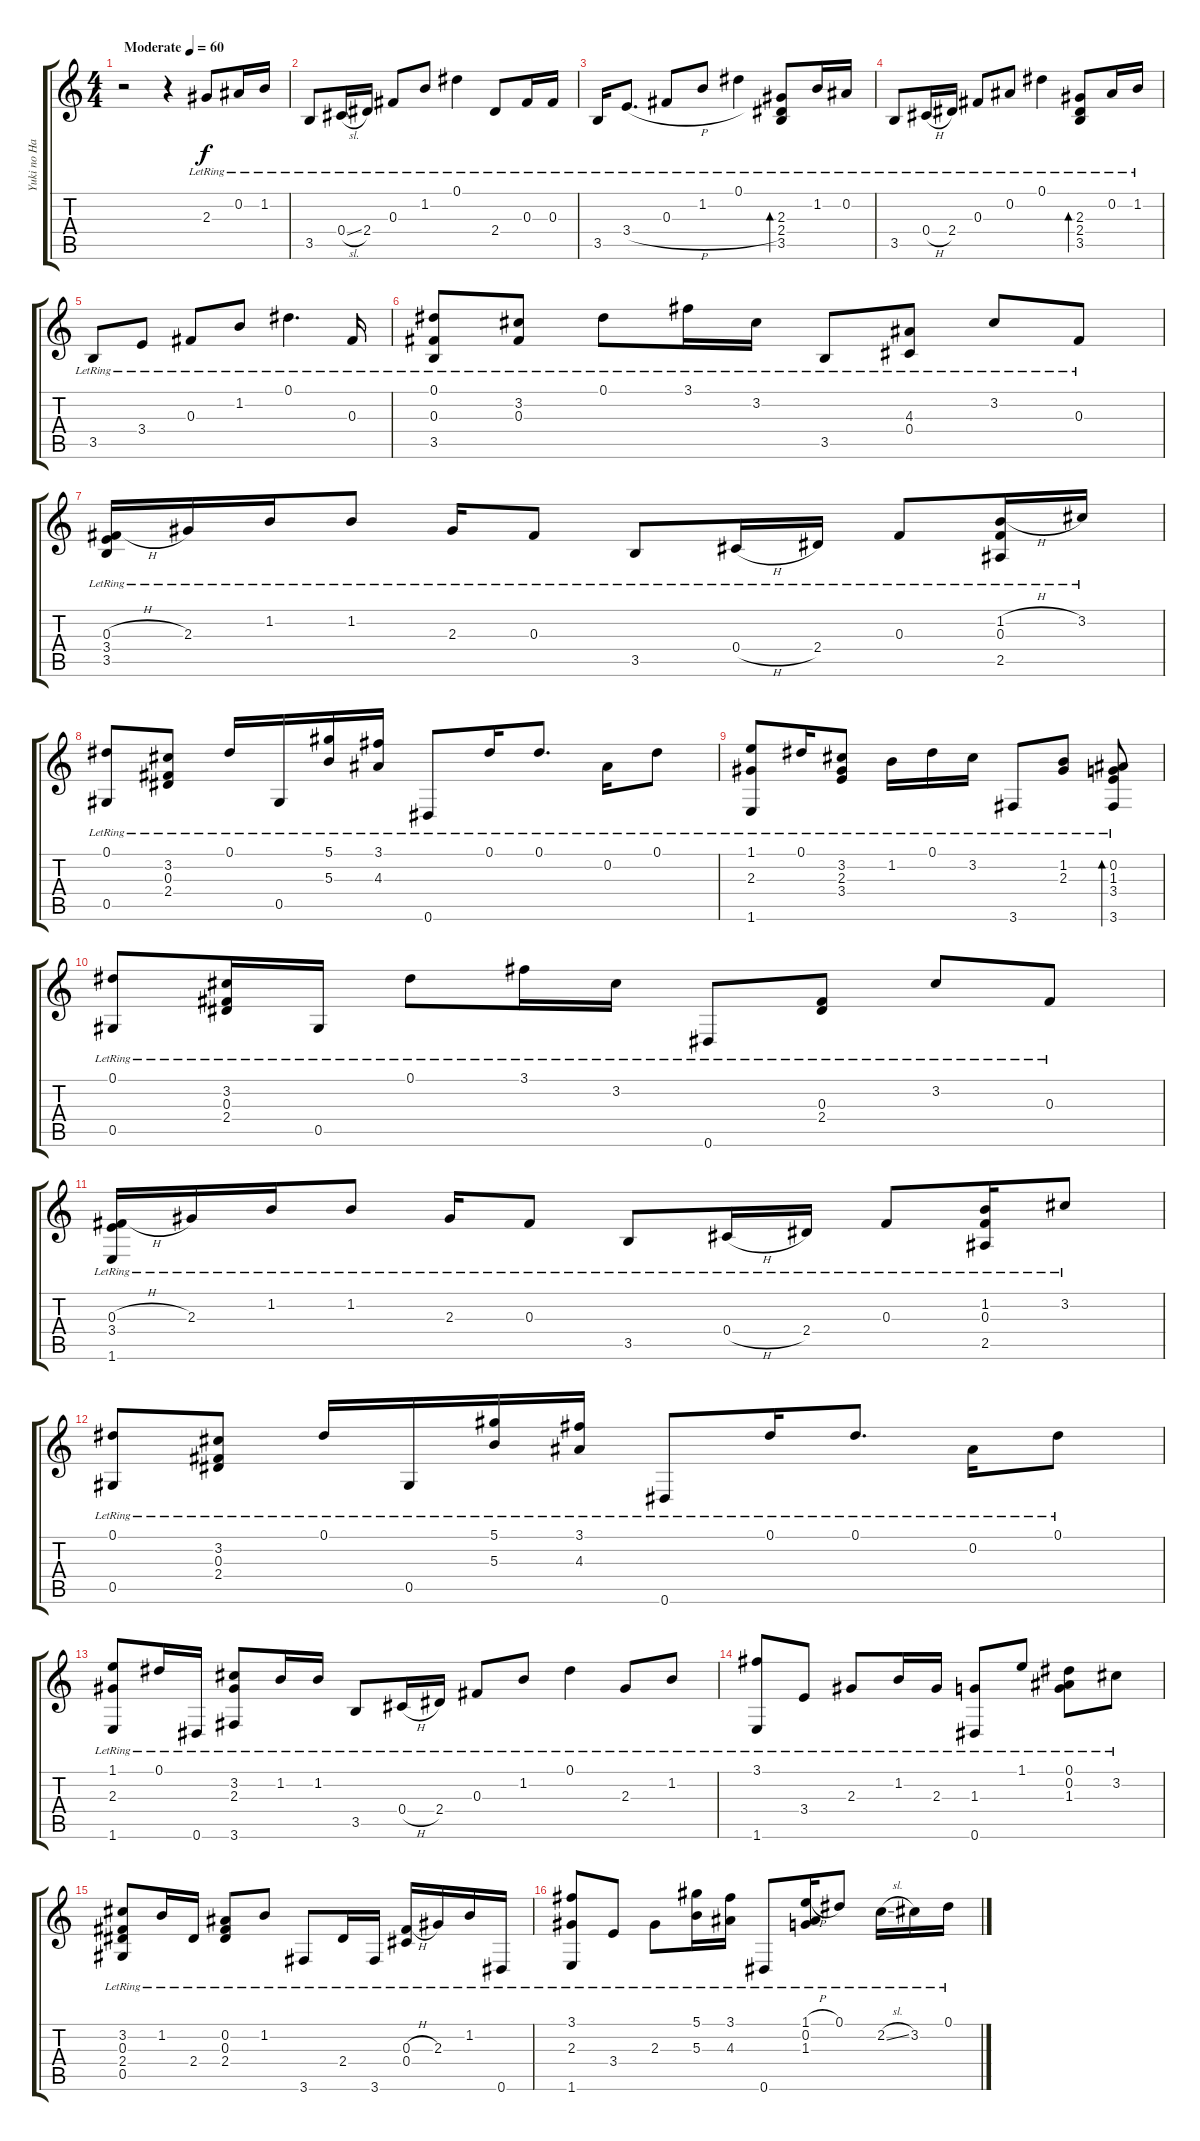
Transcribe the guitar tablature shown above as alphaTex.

\track ("Yuki no Hana - Sungha Jung" "Yuki no Ha") {instrument acousticguitarsteel}
\staff {score tabs}
\tuning (Eb4 Bb3 Gb3 Db3 Ab2 Eb2) {hide}
\ts (4 4)
\tempo (60 "Moderate")
\clef g2
\ks c
r.2{dy f instrument acousticguitarsteel} r.4 2.3{lr}.8 0.2{lr}.16 1.2{lr}.16 |
3.5{lr}.8 0.4{sl lr}.16 2.4{lr}.16 0.3{lr}.8 1.2{lr}.8 0.1{lr}.4 2.4{lr}.8 0.3{lr}.16 0.3{lr}.16 |
3.5{lr}.16 3.4{h lr}.8{d} 0.3{lr}.8 1.2{lr}.8 0.1{lr}.4 (2.3{lr} 2.4{lr} 3.5{lr}).8{bd 60} 1.2{lr}.16 0.2{lr}.16 |
3.5{lr}.8 0.4{h lr}.16 2.4{lr}.16 0.3{lr}.8 0.2{lr}.8 0.1{lr}.4 (2.3{lr} 2.4{lr} 3.5{lr}).8{bd 60} 0.2{lr}.16 1.2{lr}.16 |
3.5{lr}.8 3.4{lr}.8 0.3{lr}.8 1.2{lr}.8 0.1{lr}.4{d} 0.3{lr}.16 |
(0.1{lr} 0.3{lr} 3.5{lr}).8 (3.2{lr} 0.3{lr}).8 0.1{lr}.8 3.1{lr}.16 3.2{lr}.16 3.5{lr}.8 (4.3{lr} 0.4{lr}).8 3.2{lr}.8 0.3{lr}.8 |
(0.3{h lr} 3.4{lr} 3.5{lr}).16 2.3{lr}.16 1.2{lr}.16 1.2{lr}.8 2.3{lr}.16 0.3{lr}.8 3.5{lr}.8 0.4{h lr}.16 2.4{lr}.16 0.3{lr}.8 (1.2{h lr} 0.3{lr} 2.5{lr}).16 3.2{lr}.16 |
(0.1{lr} 0.5{lr}).8 (3.2{lr} 0.3{lr} 2.4{lr}).8 0.1{lr}.16 0.5{lr}.16 (5.1{lr} 5.3{lr}).16 (3.1{lr} 4.3{lr}).16 0.6{lr}.8 0.1{lr}.16 0.1{lr}.8{d} 0.2{lr}.16 0.1{lr}.8 |
(1.1{lr} 2.3{lr} 1.6{lr}).8 0.1{lr}.16 (3.2{lr} 2.3{lr} 3.4{lr}).8 1.2{lr}.16 0.1{lr}.16 3.2{lr}.16 3.6{lr}.8 (1.2{lr} 2.3{lr}).8 (0.2{lr} 1.3{lr} 3.4{lr} 3.6{lr}).8{bd 60} |
(0.1{lr} 0.5{lr}).8 (3.2{lr} 0.3{lr} 2.4{lr}).16 0.5{lr}.16 0.1{lr}.8 3.1{lr}.16 3.2{lr}.16 0.6{lr}.8 (0.3{lr} 2.4{lr}).8 3.2{lr}.8 0.3{lr}.8 |
(0.3{h lr} 3.4{lr} 1.6{lr}).16 2.3{lr}.16 1.2{lr}.16 1.2{lr}.8 2.3{lr}.16 0.3{lr}.8 3.5{lr}.8 0.4{h lr}.16 2.4{lr}.16 0.3{lr}.8 (1.2{lr} 0.3{lr} 2.5{lr}).16 3.2{lr}.8 |
(0.1{lr} 0.5{lr}).8 (3.2{lr} 0.3{lr} 2.4{lr}).8 0.1{lr}.16 0.5{lr}.16 (5.1{lr} 5.3{lr}).16 (3.1{lr} 4.3{lr}).16 0.6{lr}.8 0.1{lr}.16 0.1{lr}.8{d} 0.2{lr}.16 0.1{lr}.8 |
(1.1{lr} 2.3{lr} 1.6{lr}).8 0.1{lr}.16 0.6{lr}.16 (3.2{lr} 2.3{lr} 3.6{lr}).8 1.2{lr}.16 1.2{lr}.16 3.5{lr}.8 0.4{h lr}.16 2.4{lr}.16 0.3{lr}.8 1.2{lr}.8 0.1{lr}.4 2.3{lr}.8 1.2{lr}.8 |
(3.1{lr} 1.6{lr}).8 3.4{lr}.8 2.3{lr}.8 1.2{lr}.16 2.3{lr}.16 (1.3{lr} 0.6{lr}).8 1.1{lr}.8 (0.1{lr} 0.2{lr} 1.3{lr}).8 3.2{lr}.8 |
(3.2{lr} 0.3{lr} 2.4{lr} 0.5{lr}).8 1.2{lr}.16 2.4{lr}.16 (0.2{lr} 0.3{lr} 2.4{lr}).8 1.2{lr}.8 3.6{lr}.8 2.4{lr}.16 3.6{lr}.16 (0.3{h lr} 0.4{lr}).16 2.3{lr}.16 1.2{lr}.16 0.6{lr}.16 |
(3.1{lr} 2.3{lr} 1.6{lr}).8 3.4{lr}.8 2.3{lr}.8 (5.1{lr} 5.3{lr}).16 (3.1{lr} 4.3{lr}).16 0.6{lr}.8 (1.1{h lr} 0.2{lr} 1.3{lr}).16 0.1{lr}.8 2.2{sl lr}.16 3.2{lr}.16 0.1{lr}.16
